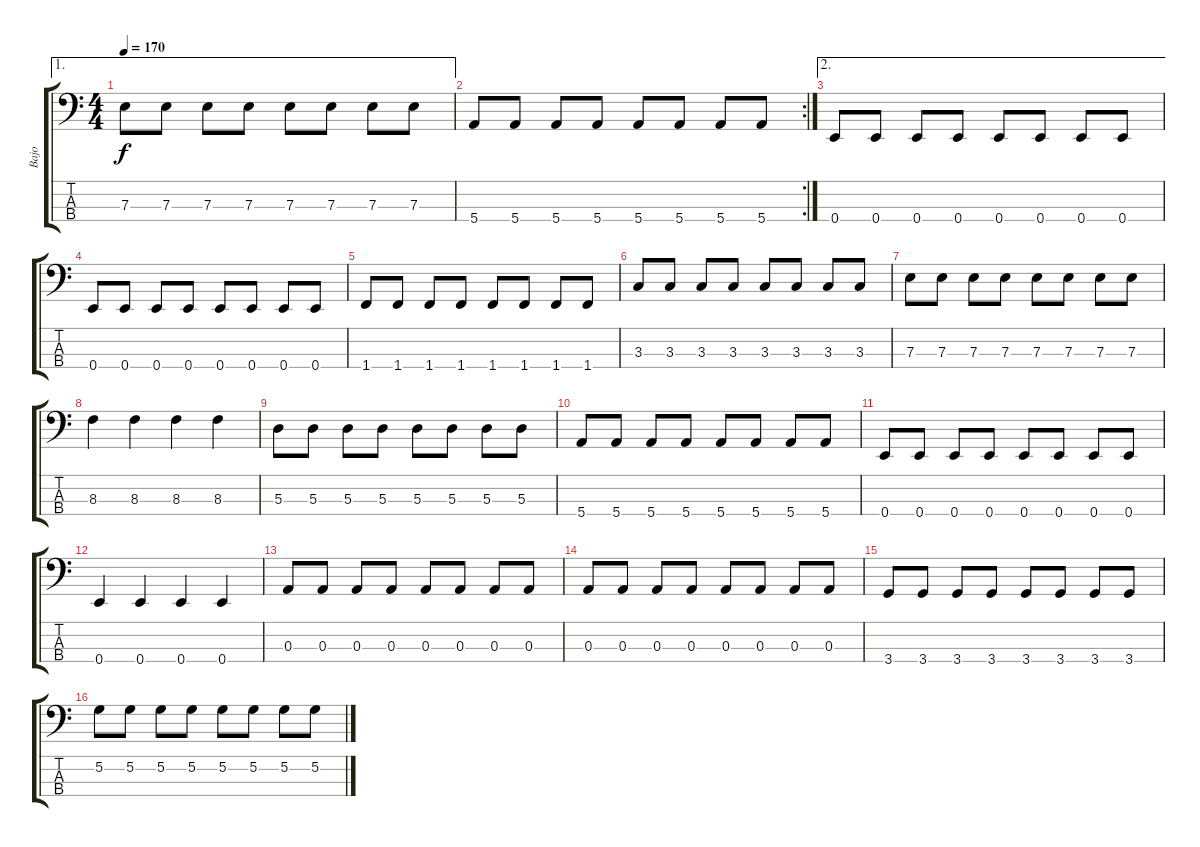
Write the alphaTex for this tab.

\track ("Bajo" "Bajo") {instrument electricbassfinger}
\staff {score tabs}
\tuning (G2 D2 A1 E1) {hide}
\ae 1
\ts (4 4)
\tempo 170
\clef f4
\ks c
7.3.8{dy f} 7.3.8 7.3.8 7.3.8 7.3.8 7.3.8 7.3.8 7.3.8 |
\rc 2
5.4.8 5.4.8 5.4.8 5.4.8 5.4.8 5.4.8 5.4.8 5.4.8 |
\ae 2
0.4.8 0.4.8 0.4.8 0.4.8 0.4.8 0.4.8 0.4.8 0.4.8 |
0.4.8 0.4.8 0.4.8 0.4.8 0.4.8 0.4.8 0.4.8 0.4.8 |
1.4.8 1.4.8 1.4.8 1.4.8 1.4.8 1.4.8 1.4.8 1.4.8 |
3.3.8 3.3.8 3.3.8 3.3.8 3.3.8 3.3.8 3.3.8 3.3.8 |
7.3.8 7.3.8 7.3.8 7.3.8 7.3.8 7.3.8 7.3.8 7.3.8 |
8.3.4 8.3.4 8.3.4 8.3.4 |
5.3.8 5.3.8 5.3.8 5.3.8 5.3.8 5.3.8 5.3.8 5.3.8 |
5.4.8 5.4.8 5.4.8 5.4.8 5.4.8 5.4.8 5.4.8 5.4.8 |
0.4.8 0.4.8 0.4.8 0.4.8 0.4.8 0.4.8 0.4.8 0.4.8 |
0.4.4 0.4.4 0.4.4 0.4.4 |
0.3.8 0.3.8 0.3.8 0.3.8 0.3.8 0.3.8 0.3.8 0.3.8 |
0.3.8 0.3.8 0.3.8 0.3.8 0.3.8 0.3.8 0.3.8 0.3.8 |
3.4.8 3.4.8 3.4.8 3.4.8 3.4.8 3.4.8 3.4.8 3.4.8 |
5.2.8 5.2.8 5.2.8 5.2.8 5.2.8 5.2.8 5.2.8 5.2.8
